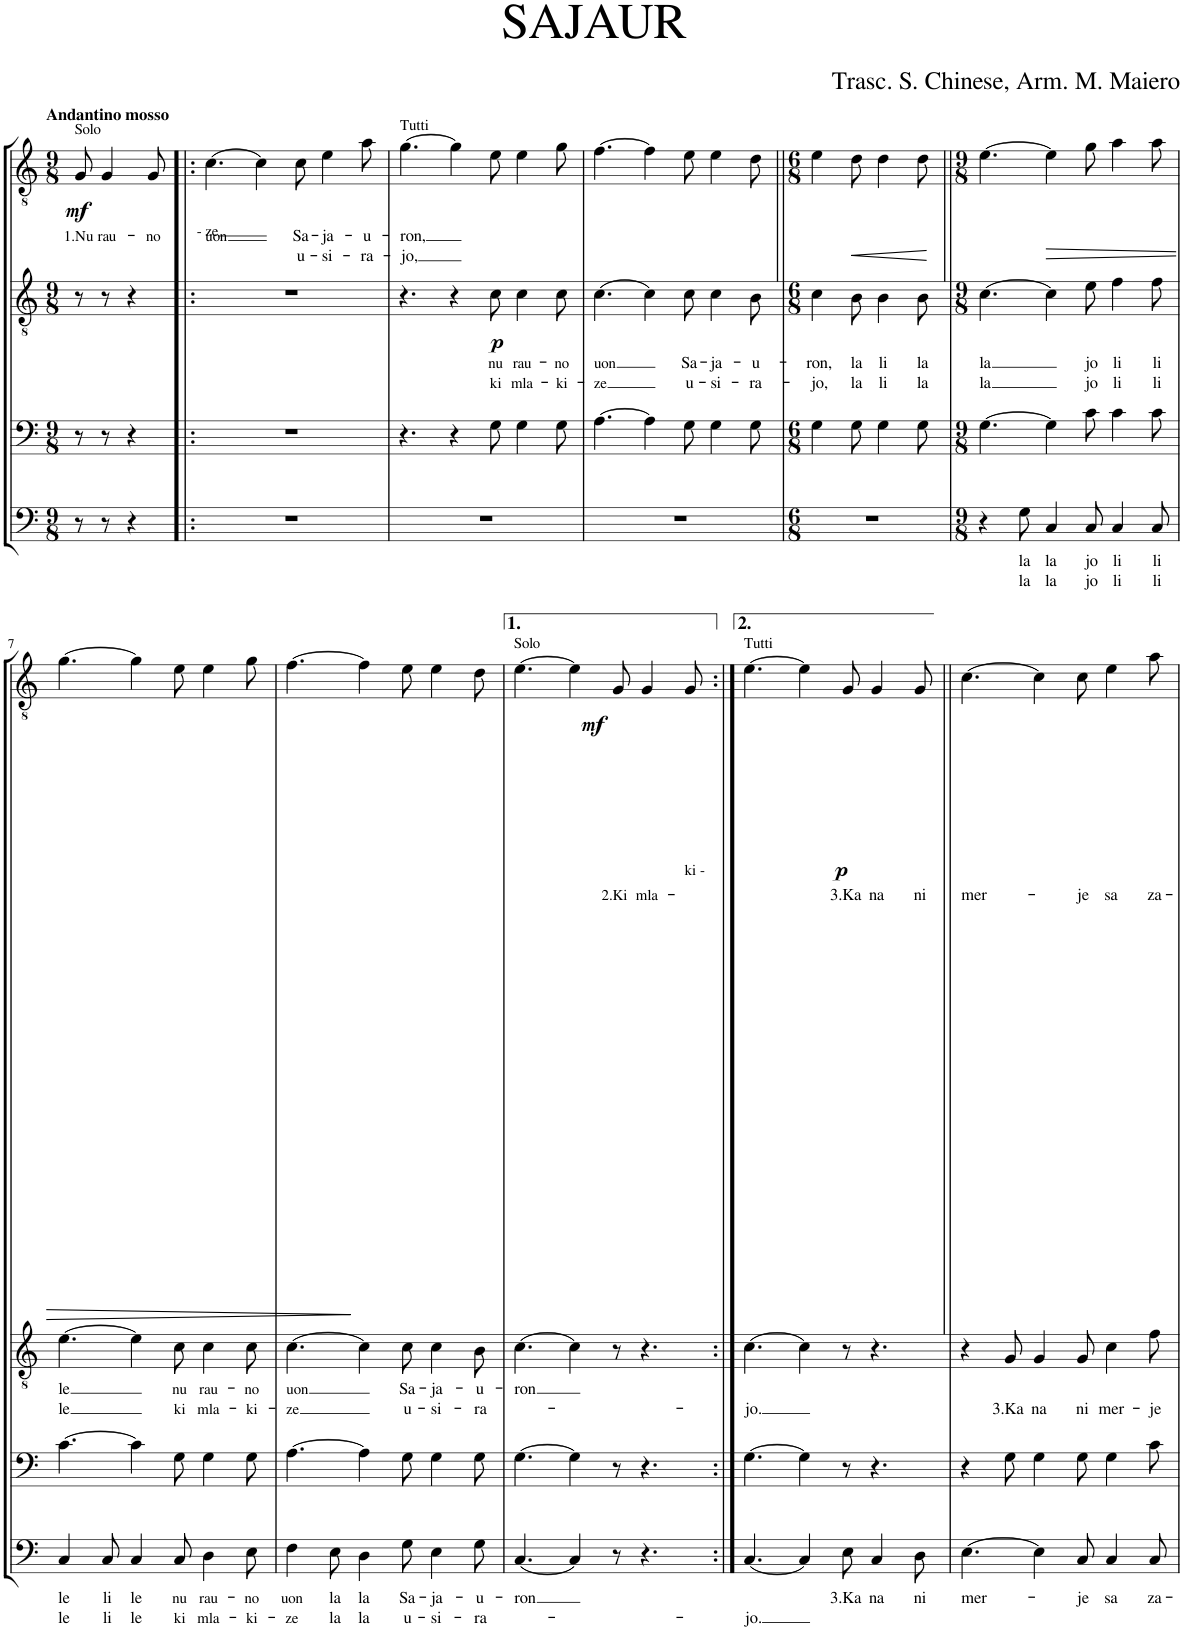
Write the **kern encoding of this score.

**kern	**text	**text	**kern	**kern	**text	**text	**dynam	**kern	**text	**text	**dynam
*part4	*part4	*part4	*part3	*part2	*part2	*part2	*part2	*part1	*part1	*part1	*part1
*staff4	*staff4	*staff4	*staff3	*staff2	*staff2	*staff2	*staff2	*staff1	*staff1	*staff1	*staff1
*I"Bass	*	*	*I"Bass	*I"Tenor	*	*	*	*I"Tenor	*	*	*
*clefF4	*	*	*clefF4	*clefGv2	*	*	*	*clefGv2	*	*	*
*k[]	*	*	*k[]	*k[]	*	*	*	*k[]	*	*	*
*M9/8	*	*	*M9/8	*M9/8	*	*	*	*M9/8	*	*	*
=1	=1	=1	=1	=1	=1	=1	=1	=1	=1	=1	=1
!	!	!	!	!	!	!	!	!LO:TX:a:t=Solo	!	!	!
!	!	!	!	!	!	!	!	!LO:TX:a:B:t=Andantino mosso	!	!	!
!	!	!	!	!	!	!	!	!	!LO:LY:b	!	!LO:DY:b
8r	.	.	8r	8r	.	.	.	8G/	1.Nu	.	mf
!	!	!	!	!	!	!	!	!	!LO:LY:b	!	!
8r	.	.	8r	8r	.	.	.	4G/	rau-	.	.
4r	.	.	4r	4r	.	.	.	.	.	.	.
!	!	!	!	!	!	!	!	!	!LO:LY:b	!	!
.	.	.	.	.	.	.	.	8G/	-no	.	.
=2!|:	=2!|:	=2!|:	=2!|:	=2!|:	=2!|:	=2!|:	=2!|:	=2!|:	=2!|:	=2!|:	=2!|:
!	!	!	!	!	!	!	!	!	!LO:LY:b	!LO:LY:b	!
8%9r	.	.	8%9r	8%9r	.	.	.	[4.c\	uon	- ze	.
.	.	.	.	.	.	.	.	4c\]	.	.	.
!	!	!	!	!	!	!	!	!	!LO:LY:b	!LO:LY:b	!
.	.	.	.	.	.	.	.	8c\	Sa-	u-	.
!	!	!	!	!	!	!	!	!	!LO:LY:b	!LO:LY:b	!
.	.	.	.	.	.	.	.	4e\	-ja-	-si-	.
!	!	!	!	!	!	!	!	!	!LO:LY:b	!LO:LY:b	!
.	.	.	.	.	.	.	.	8a\	-u-	-ra-	.
=3	=3	=3	=3	=3	=3	=3	=3	=3	=3	=3	=3
!	!	!	!	!	!	!	!	!LO:TX:a:t=Tutti	!	!	!
!	!	!	!	!	!	!	!	!	!LO:LY:b	!LO:LY:b	!
8%9r	.	.	4.r	4.r	.	.	.	[4.g\	-ron,	-jo,	.
.	.	.	4r	4r	.	.	.	4g\]	.	.	.
!	!	!	!	!	!LO:LY:b	!LO:LY:b	!LO:DY:b	!	!	!	!
.	.	.	8G\	8c\	nu	ki	p	8e\	.	.	.
!	!	!	!	!	!LO:LY:b	!LO:LY:b	!	!	!	!	!
.	.	.	4G\	4c\	rau-	mla-	.	4e\	.	.	.
!	!	!	!	!	!LO:LY:b	!LO:LY:b	!	!	!	!	!
.	.	.	8G\	8c\	-no	-ki-	.	8g\	.	.	.
=4	=4	=4	=4	=4	=4	=4	=4	=4	=4	=4	=4
!	!	!	!	!	!LO:LY:b	!LO:LY:b	!	!	!	!	!
8%9r	.	.	[4.A\	[4.c\	uon	-ze	.	[4.f\	.	.	.
.	.	.	4A\]	4c\]	.	.	.	4f\]	.	.	.
!	!	!	!	!	!LO:LY:b	!LO:LY:b	!	!	!	!	!
.	.	.	8G\	8c\	Sa-	u-	.	8e\	.	.	.
!	!	!	!	!	!LO:LY:b	!LO:LY:b	!	!	!	!	!
.	.	.	4G\	4c\	-ja-	-si-	.	4e\	.	.	.
!	!	!	!	!	!LO:LY:b	!LO:LY:b	!	!	!	!	!
.	.	.	8G\	8B\	-u-	-ra-	.	8d\	.	.	.
=5||	=5||	=5||	=5||	=5||	=5||	=5||	=5||	=5||	=5||	=5||	=5||
*M6/8	*	*	*M6/8	*M6/8	*	*	*	*M6/8	*	*	*
!	!	!	!	!	!LO:LY:b	!LO:LY:b	!	!	!	!	!
2.r	.	.	4G\	4c\	-ron,	-jo,	.	4e\	.	.	.
!	!	!	!	!	!LO:LY:b	!LO:LY:b	!	!	!	!	!LO:HP:b
.	.	.	8G\	8B\	la	la	.	8d\	.	.	<
!	!	!	!	!	!LO:LY:b	!LO:LY:b	!	!	!	!	!
.	.	.	4G\	4B\	li	li	.	4d\	.	.	.
!	!	!	!	!	!LO:LY:b	!LO:LY:b	!	!	!	!	!
.	.	.	8G\	8B\	la	la	.	8d\	.	.	.
.	.	.	.	.	.	.	.	.	.	.	[
=6||	=6||	=6||	=6||	=6||	=6||	=6||	=6||	=6||	=6||	=6||	=6||
*M9/8	*	*	*M9/8	*M9/8	*	*	*	*M9/8	*	*	*
!	!	!	!	!	!LO:LY:b	!LO:LY:b	!	!	!	!	!
4r	.	.	[4.G\	[4.c\	la	la	.	[4.e\	.	.	.
!	!LO:LY:b	!LO:LY:b	!	!	!	!	!	!	!	!	!
8G\	la	la	.	.	.	.	.	.	.	.	.
!	!LO:LY:b	!LO:LY:b	!	!	!	!	!	!	!	!	!LO:HP:b
4C/	la	la	4G\]	4c\]	.	.	.	4e\]	.	.	>
!	!LO:LY:b	!LO:LY:b	!	!	!LO:LY:b	!LO:LY:b	!	!	!	!	!
8C/	jo	jo	8c\	8e\	jo	jo	.	8g\	.	.	.
!	!LO:LY:b	!LO:LY:b	!	!	!LO:LY:b	!LO:LY:b	!	!	!	!	!
4C/	li	li	4c\	4f\	li	li	.	4a\	.	.	.
!	!LO:LY:b	!LO:LY:b	!	!	!LO:LY:b	!LO:LY:b	!	!	!	!	!
8C/	li	li	8c\	8f\	li	li	.	8a\	.	.	.
!!LO:LB:g=z
=7	=7	=7	=7	=7	=7	=7	=7	=7	=7	=7	=7
!	!LO:LY:b	!LO:LY:b	!	!	!LO:LY:b	!LO:LY:b	!	!	!	!	!
4C/	le	le	[4.c\	[4.e\	le	le	.	[4.g\	.	.	.
!	!LO:LY:b	!LO:LY:b	!	!	!	!	!	!	!	!	!
8C/	li	li	.	.	.	.	.	.	.	.	.
!	!LO:LY:b	!LO:LY:b	!	!	!	!	!	!	!	!	!
4C/	le	le	4c\]	4e\]	.	.	.	4g\]	.	.	.
!	!LO:LY:b	!LO:LY:b	!	!	!LO:LY:b	!LO:LY:b	!	!	!	!	!
8C/	nu	ki	8G\	8c\	nu	ki	.	8e\	.	.	.
!	!LO:LY:b	!LO:LY:b	!	!	!LO:LY:b	!LO:LY:b	!	!	!	!	!
4D\	rau-	mla-	4G\	4c\	rau-	mla-	.	4e\	.	.	.
!	!LO:LY:b	!LO:LY:b	!	!	!LO:LY:b	!LO:LY:b	!	!	!	!	!
8E\	-no	-ki-	8G\	8c\	-no	-ki-	.	8g\	.	.	.
=8	=8	=8	=8	=8	=8	=8	=8	=8	=8	=8	=8
!	!LO:LY:b	!LO:LY:b	!	!	!LO:LY:b	!LO:LY:b	!	!	!	!	!
4F\	uon	-ze	[4.A\	[4.c\	uon	-ze	.	[4.f\	.	.	.
!	!LO:LY:b	!LO:LY:b	!	!	!	!	!	!	!	!	!
8E\	la	la	.	.	.	.	.	.	.	.	.
!	!LO:LY:b	!LO:LY:b	!	!	!	!	!	!	!	!	!
4D\	la	la	4A\]	4c\]	.	.	.	4f\]	.	.	]
!	!LO:LY:b	!LO:LY:b	!	!	!LO:LY:b	!LO:LY:b	!	!	!	!	!
8G\	Sa-	u-	8G\	8c\	Sa-	u-	.	8e\	.	.	.
!	!LO:LY:b	!LO:LY:b	!	!	!LO:LY:b	!LO:LY:b	!	!	!	!	!
4E\	-ja-	-si-	4G\	4c\	-ja-	-si-	.	4e\	.	.	.
!	!LO:LY:b	!LO:LY:b	!	!	!LO:LY:b	!LO:LY:b	!	!	!	!	!
8G\	-u-	-ra-	8G\	8B\	-u-	-ra-	.	8d\	.	.	.
=9	=9	=9	=9	=9	=9	=9	=9	=9	=9	=9	=9
!	!	!	!	!	!	!	!	!LO:TX:a:t=Solo	!	!	!
!	!LO:LY:b	!	!	!	!LO:LY:b	!	!	!	!	!	!
*	*	*	*	*	*	*	*	*^	*	*	*
[4.C/	-ron	.	[4.G\	[4.c\	-ron	.	.	[4.e\	2ryy	.	.	.
4C/]	.	.	4G\]	4c\]	.	.	.	4e\]	.	.	.	.
!	!	!	!	!	!	!	!	!	!	!	!	!LO:DY:b
.	.	.	.	.	.	.	.	.	2ryy	.	.	mf
!	!	!	!	!	!	!	!	!	!	!LO:LY:b	!	!
8r	.	.	8r	8r	.	.	.	8G/	.	2.Ki	.	.
!	!	!	!	!	!	!	!	!	!	!LO:LY:b	!	!
4.r	.	.	4.r	4.r	.	.	.	4G/	.	mla-	.	.
!	!	!	!	!	!	!	!	!	!	!LO:LY:b	!	!
.	.	.	.	.	.	.	.	8G/	8ryy	-ki -	.	.
=10:|!	=10:|!	=10:|!	=10:|!	=10:|!	=10:|!	=10:|!	=10:|!	=10:|!	=10:|!	=10:|!	=10:|!	=10:|!
!	!	!	!	!	!	!	!	!LO:TX:a:t=Tutti	!	!	!	!
!	!	!LO:LY:b	!	!	!	!LO:LY:b	!	!	!	!	!	!LO:DY:b
*	*	*	*	*	*	*	*	*v	*v	*	*	*
[4.C/	.	-jo.	[4.G\	[4.c\	.	-jo.	.	[4.e\	.	.	p
4C/]	.	.	4G\]	4c\]	.	.	.	4e\]	.	.	.
!	!LO:LY:b	!	!	!	!	!	!	!	!LO:LY:b	!	!
8E\	3.Ka	.	8r	8r	.	.	.	8G/	3.Ka	.	.
!	!LO:LY:b	!	!	!	!	!	!	!	!LO:LY:b	!	!
4C/	na	.	4.r	4.r	.	.	.	4G/	na	.	.
!	!LO:LY:b	!	!	!	!	!	!	!	!LO:LY:b	!	!
8D\	ni	.	.	.	.	.	.	8G/	ni	.	.
=11||	=11||	=11||	=11||	=11||	=11||	=11||	=11||	=11||	=11||	=11||	=11||
!	!LO:LY:b	!	!	!	!	!	!	!	!LO:LY:b	!	!
[4.E\	mer-	.	4r	4r	.	.	.	[4.c\	mer-	.	.
!	!	!	!	!	!	!LO:LY:b	!	!	!	!	!
.	.	.	8G\	8G/	.	3.Ka	.	.	.	.	.
!	!	!	!	!	!	!LO:LY:b	!	!	!	!	!
4E\]	.	.	4G\	4G/	.	na	.	4c\]	.	.	.
!	!LO:LY:b	!	!	!	!	!LO:LY:b	!	!	!LO:LY:b	!	!
8C/	-je	.	8G\	8G/	.	ni	.	8c\	-je	.	.
!	!LO:LY:b	!	!	!	!	!LO:LY:b	!	!	!LO:LY:b	!	!
4C/	sa	.	4G\	4c\	.	mer-	.	4e\	sa	.	.
!	!LO:LY:b	!	!	!	!	!LO:LY:b	!	!	!LO:LY:b	!	!
8C/	za-	.	8c\	8f\	.	-je	.	8a\	za-	.	.
=	=	=	=	=	=	=	=	=	=	=	=
*-	*-	*-	*-	*-	*-	*-	*-	*-	*-	*-	*-
